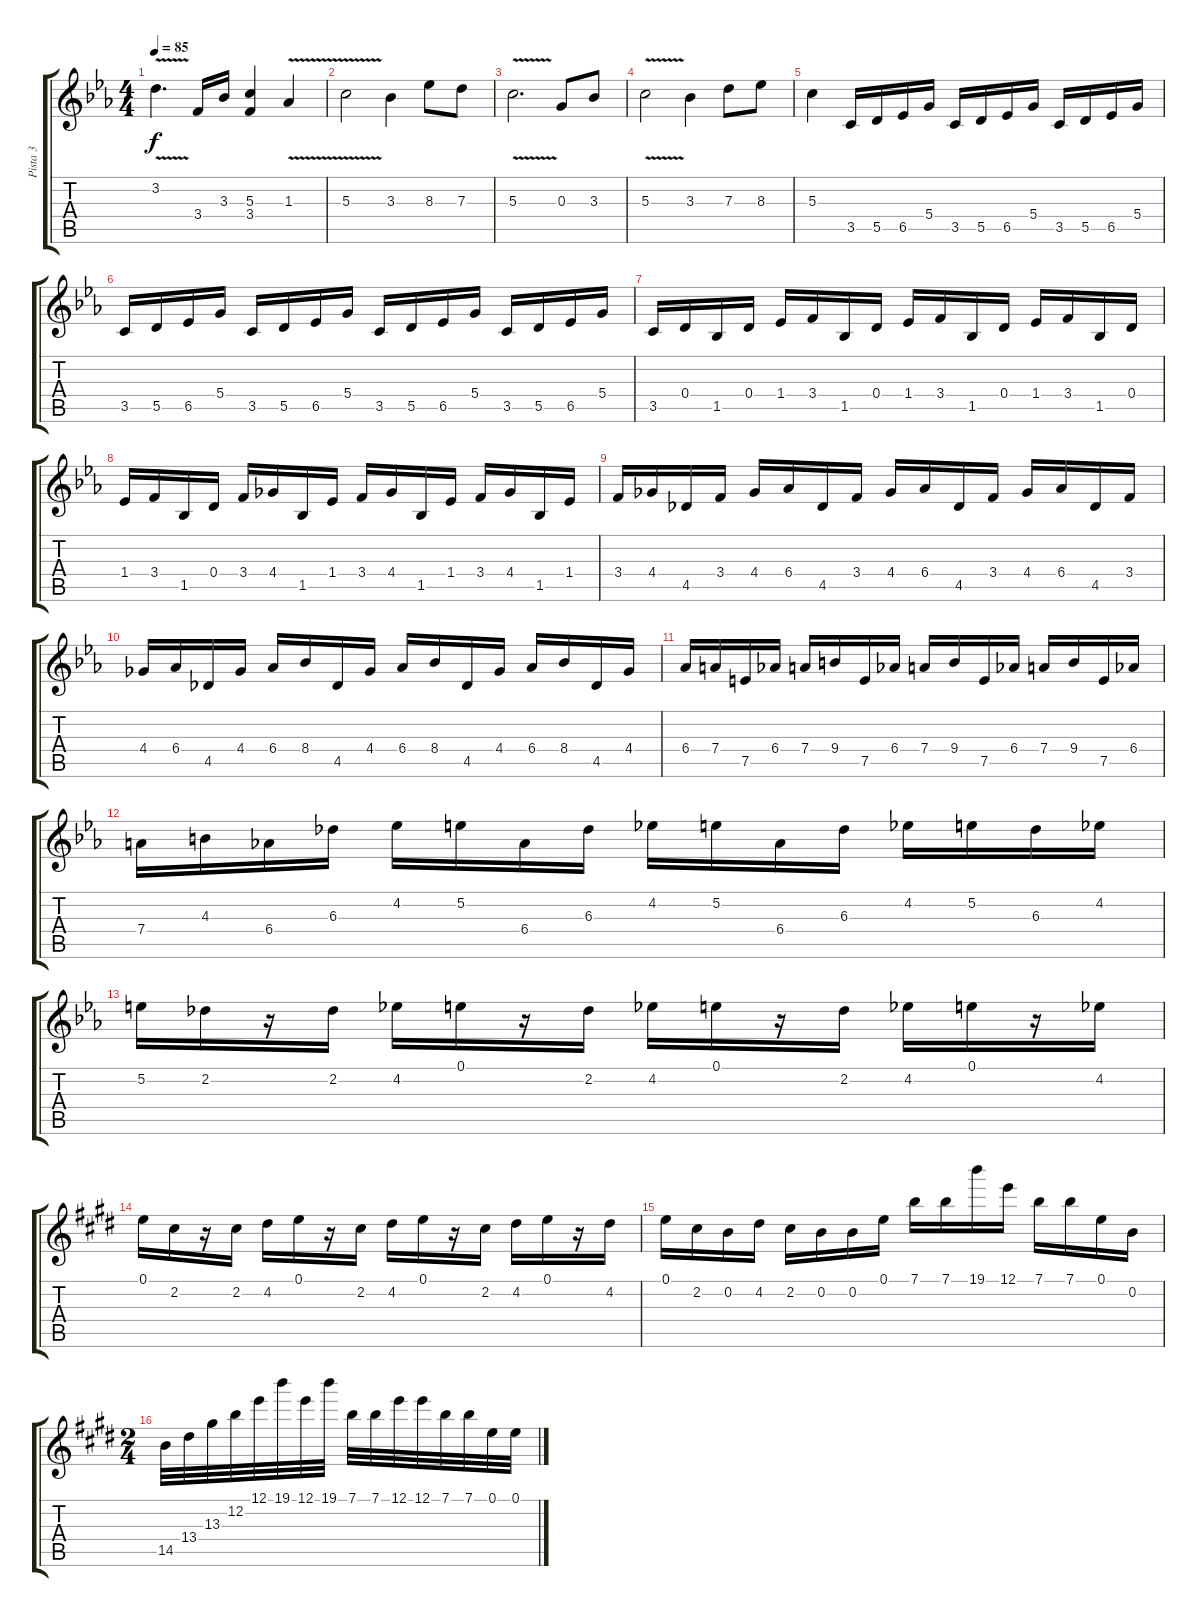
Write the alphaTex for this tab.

\track ("Pista 3" "Pista 3") {instrument distortionguitar}
\staff {score tabs}
\tuning (E4 B3 G3 D3 A2 E2) {hide}
\ts (4 4)
\tempo 85
\clef g2
\ks eb
3.2{v}.4{d dy f} 3.4.16 3.3.16 (5.3 3.4).4 1.3{v}.4 |
5.3{v}.2 3.3.4 8.3.8 7.3.8 |
5.3{v}.2{d} 0.3.8 3.3.8 |
5.3{v}.2 3.3.4 7.3.8 8.3.8 |
5.3.4 3.5.16 5.5.16 6.5.16 5.4.16 3.5.16 5.5.16 6.5.16 5.4.16 3.5.16 5.5.16 6.5.16 5.4.16 |
3.5.16 5.5.16 6.5.16 5.4.16 3.5.16 5.5.16 6.5.16 5.4.16 3.5.16 5.5.16 6.5.16 5.4.16 3.5.16 5.5.16 6.5.16 5.4.16 |
3.5.16 0.4.16 1.5.16 0.4.16 1.4.16 3.4.16 1.5.16 0.4.16 1.4.16 3.4.16 1.5.16 0.4.16 1.4.16 3.4.16 1.5.16 0.4.16 |
1.4.16 3.4.16 1.5.16 0.4.16 3.4.16 4.4.16 1.5.16 1.4.16 3.4.16 4.4.16 1.5.16 1.4.16 3.4.16 4.4.16 1.5.16 1.4.16 |
3.4.16 4.4.16 4.5.16 3.4.16 4.4.16 6.4.16 4.5.16 3.4.16 4.4.16 6.4.16 4.5.16 3.4.16 4.4.16 6.4.16 4.5.16 3.4.16 |
4.4.16 6.4.16 4.5.16 4.4.16 6.4.16 8.4.16 4.5.16 4.4.16 6.4.16 8.4.16 4.5.16 4.4.16 6.4.16 8.4.16 4.5.16 4.4.16 |
6.4.16 7.4.16 7.5.16 6.4.16 7.4.16 9.4.16 7.5.16 6.4.16 7.4.16 9.4.16 7.5.16 6.4.16 7.4.16 9.4.16 7.5.16 6.4.16 |
7.4.16 4.3.16 6.4.16 6.3.16 4.2.16 5.2.16 6.4.16 6.3.16 4.2.16 5.2.16 6.4.16 6.3.16 4.2.16 5.2.16 6.3.16 4.2.16 |
5.2.16 2.2.16 r.16 2.2.16 4.2.16 0.1.16 r.16 2.2.16 4.2.16 0.1.16 r.16 2.2.16 4.2.16 0.1.16 r.16 4.2.16 |
\ks e
0.1.16 2.2.16 r.16 2.2.16 4.2.16 0.1.16 r.16 2.2.16 4.2.16 0.1.16 r.16 2.2.16 4.2.16 0.1.16 r.16 4.2.16 |
0.1.16 2.2.16 0.2.16 4.2.16 2.2.16 0.2.16 0.2.16 0.1.16 7.1.16 7.1.16 19.1.16 12.1.16 7.1.16 7.1.16 0.1.16 0.2.16 |
\ts (2 4)
14.5.32 13.4.32 13.3.32 12.2.32 12.1.32 19.1.32 12.1.32 19.1.32 7.1.32 7.1.32 12.1.32 12.1.32 7.1.32 7.1.32 0.1.32 0.1.32
